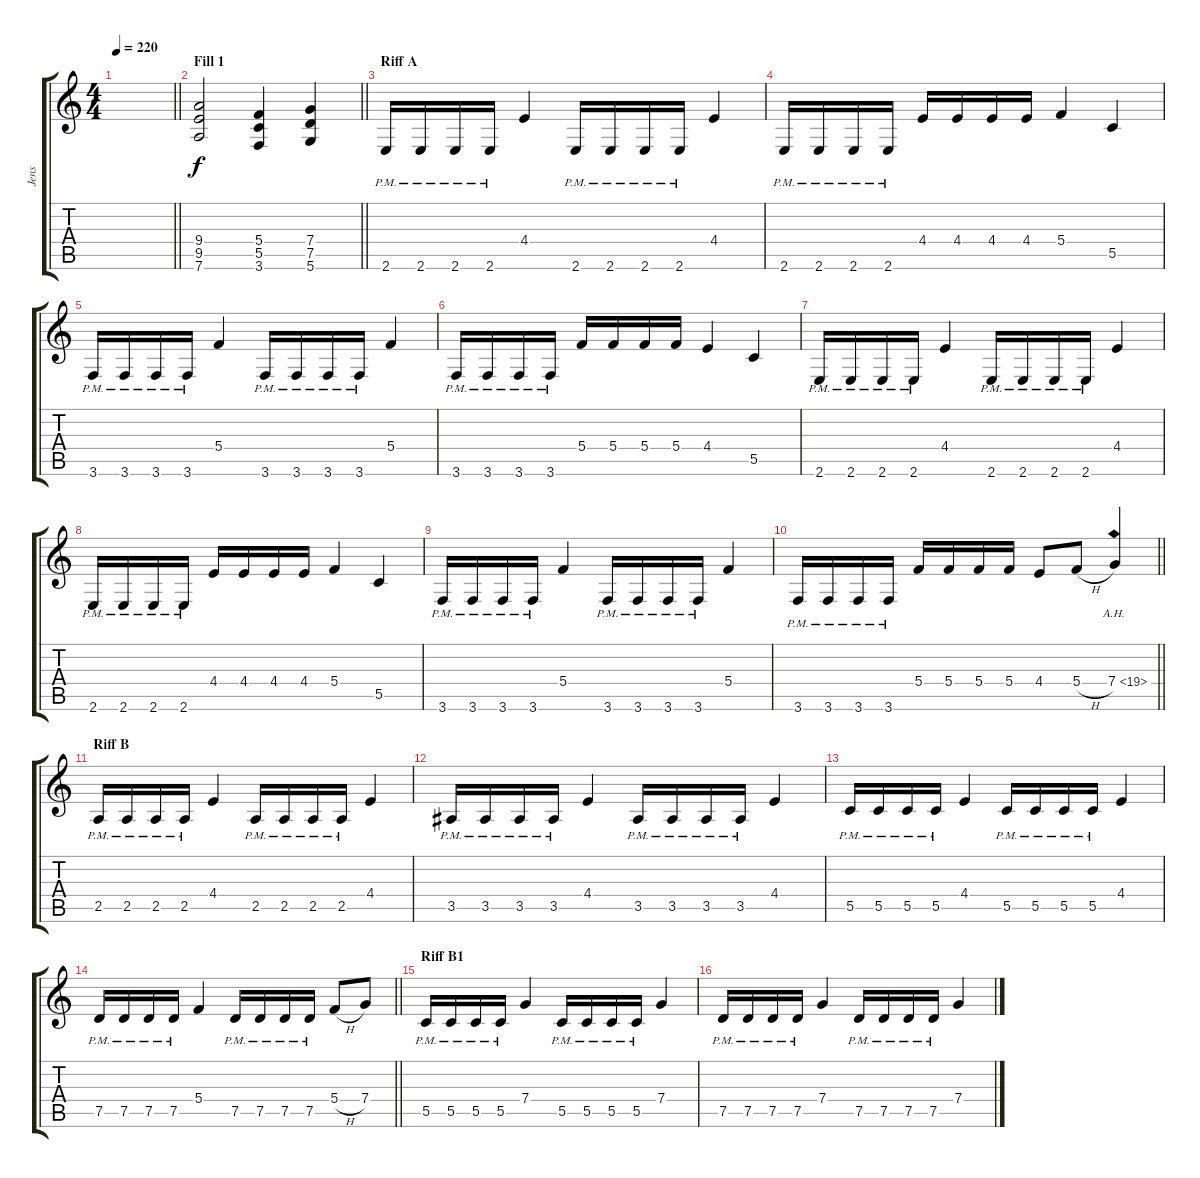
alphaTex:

\track ("Jens" "Jens") {instrument distortionguitar}
\staff {score tabs}
\tuning (D4 A3 F3 C3 G2 D2) {hide}
\ts (4 4)
\tempo 220
\clef g2
\barLineRight lightlight
\ks c
|
\section ("" "Fill 1")
\barLineRight lightlight
(9.4 9.5 7.6).2 (5.4 5.5 3.6).4 (7.4 7.5 5.6).4 |
\section ("" "Riff A")
2.6{pm}.16 2.6{pm}.16 2.6{pm}.16 2.6{pm}.16 4.4.4 2.6{pm}.16 2.6{pm}.16 2.6{pm}.16 2.6{pm}.16 4.4.4 |
2.6{pm}.16 2.6{pm}.16 2.6{pm}.16 2.6{pm}.16 4.4.16 4.4.16 4.4.16 4.4.16 5.4.4 5.5.4 |
3.6{pm}.16 3.6{pm}.16 3.6{pm}.16 3.6{pm}.16 5.4.4 3.6{pm}.16 3.6{pm}.16 3.6{pm}.16 3.6{pm}.16 5.4.4 |
3.6{pm}.16 3.6{pm}.16 3.6{pm}.16 3.6{pm}.16 5.4.16 5.4.16 5.4.16 5.4.16 4.4.4 5.5.4 |
2.6{pm}.16 2.6{pm}.16 2.6{pm}.16 2.6{pm}.16 4.4.4 2.6{pm}.16 2.6{pm}.16 2.6{pm}.16 2.6{pm}.16 4.4.4 |
2.6{pm}.16 2.6{pm}.16 2.6{pm}.16 2.6{pm}.16 4.4.16 4.4.16 4.4.16 4.4.16 5.4.4 5.5.4 |
3.6{pm}.16 3.6{pm}.16 3.6{pm}.16 3.6{pm}.16 5.4.4 3.6{pm}.16 3.6{pm}.16 3.6{pm}.16 3.6{pm}.16 5.4.4 |
\barLineRight lightlight
3.6{pm}.16 3.6{pm}.16 3.6{pm}.16 3.6{pm}.16 5.4.16 5.4.16 5.4.16 5.4.16 4.4.8 5.4{h}.8 7.4{ah 12}.4 |
\section ("" "Riff B")
2.5{pm}.16 2.5{pm}.16 2.5{pm}.16 2.5{pm}.16 4.4.4 2.5{pm}.16 2.5{pm}.16 2.5{pm}.16 2.5{pm}.16 4.4.4 |
3.5{pm}.16 3.5{pm}.16 3.5{pm}.16 3.5{pm}.16 4.4.4 3.5{pm}.16 3.5{pm}.16 3.5{pm}.16 3.5{pm}.16 4.4.4 |
5.5{pm}.16 5.5{pm}.16 5.5{pm}.16 5.5{pm}.16 4.4.4 5.5{pm}.16 5.5{pm}.16 5.5{pm}.16 5.5{pm}.16 4.4.4 |
\barLineRight lightlight
7.5{pm}.16 7.5{pm}.16 7.5{pm}.16 7.5{pm}.16 5.4.4 7.5{pm}.16 7.5{pm}.16 7.5{pm}.16 7.5{pm}.16 5.4{h}.8 7.4.8 |
\section ("" "Riff B1")
5.5{pm}.16 5.5{pm}.16 5.5{pm}.16 5.5{pm}.16 7.4.4 5.5{pm}.16 5.5{pm}.16 5.5{pm}.16 5.5{pm}.16 7.4.4 |
7.5{pm}.16 7.5{pm}.16 7.5{pm}.16 7.5{pm}.16 7.4.4 7.5{pm}.16 7.5{pm}.16 7.5{pm}.16 7.5{pm}.16 7.4.4
